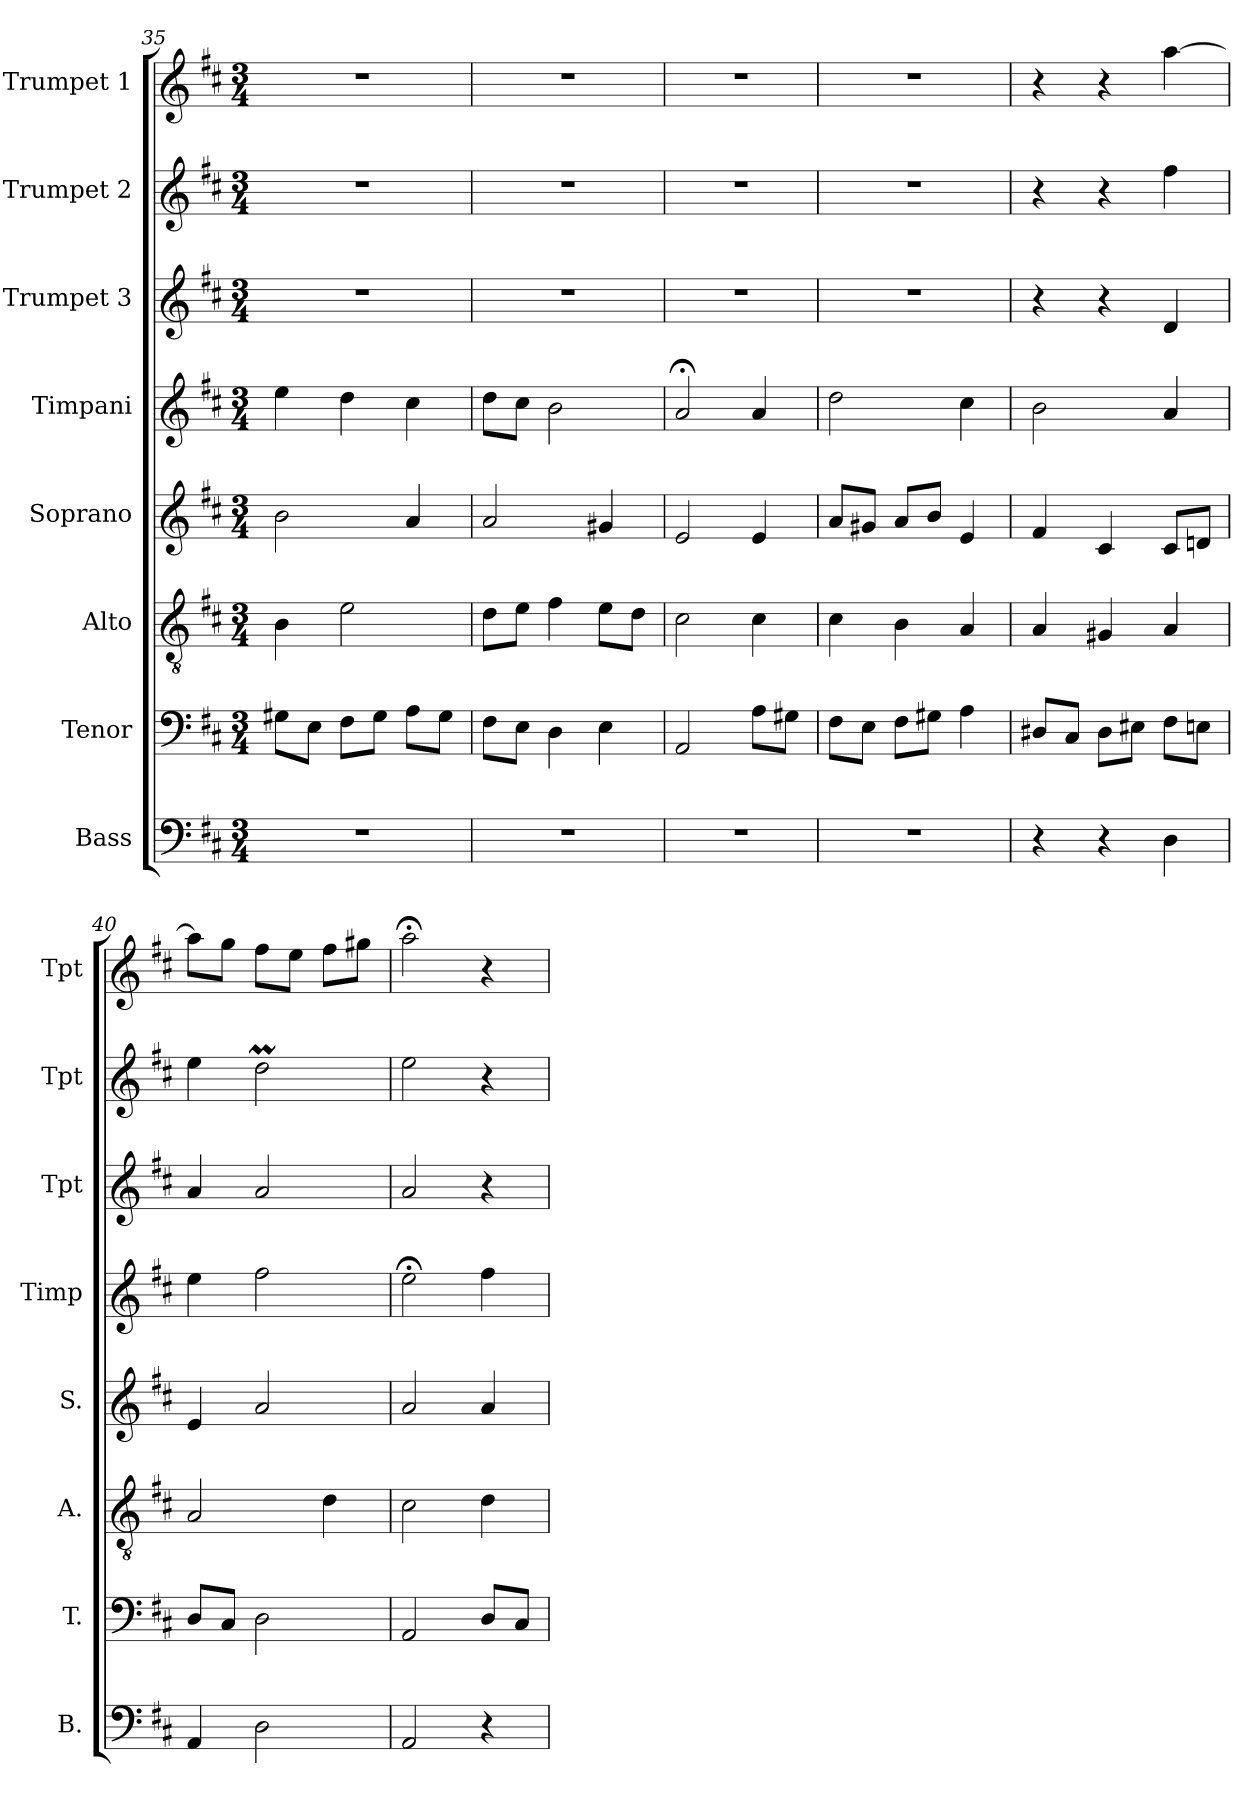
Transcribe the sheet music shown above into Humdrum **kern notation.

**kern	**kern	**kern	**kern	**kern	**kern	**kern	**kern
*part8	*part7	*part6	*part5	*part4	*part3	*part2	*part1
*staff8	*staff7	*staff6	*staff5	*staff4	*staff3	*staff2	*staff1
*I"Bass	*I"Tenor	*I"Alto	*I"Soprano	*I"Timpani	*I"Trumpet 3	*I"Trumpet 2	*I"Trumpet 1
*I'B.	*I'T.	*I'A.	*I'S.	*I'Timp	*I'Tpt	*I'Tpt	*I'Tpt
*clefF4	*clefF4	*clefGv2	*clefG2	*clefG2	*clefG2	*clefG2	*clefG2
*	*	*	*	*	*ITrd1c2	*ITrd1c2	*ITrd1c2
*k[f#c#]	*k[f#c#]	*k[f#c#]	*k[f#c#]	*k[f#c#]	*k[]	*k[]	*k[]
*D:	*D:	*D:	*D:	*D:	*C:	*C:	*C:
*M3/4	*M3/4	*M3/4	*M3/4	*M3/4	*M3/4	*M3/4	*M3/4
=35	=35	=35	=35	=35	=35	=35	=35
!LO:N:vis=2	!	!	!	!	!LO:N:vis=2	!LO:N:vis=2	!LO:N:vis=2
2.r	8G#X\L	4B\	2b\	4ee\	2.r	2.r	2.r
.	8E\J	.	.	.	.	.	.
.	8F#\L	2e\	.	4dd\	.	.	.
.	8G#\J	.	.	.	.	.	.
.	8A\L	.	4a/	4cc#\	.	.	.
.	8G#\J	.	.	.	.	.	.
=36	=36	=36	=36	=36	=36	=36	=36
!LO:N:vis=2	!	!	!	!	!LO:N:vis=2	!LO:N:vis=2	!LO:N:vis=2
2.r	8F#\L	8d\L	2a/	8dd\L	2.r	2.r	2.r
.	8E\J	8e\J	.	8cc#\J	.	.	.
.	4D\	4f#\	.	2b\	.	.	.
.	4E\	8e\L	4g#X/	.	.	.	.
.	.	8d\J	.	.	.	.	.
=37	=37	=37	=37	=37	=37	=37	=37
!LO:N:vis=2	!	!	!	!	!LO:N:vis=2	!LO:N:vis=2	!LO:N:vis=2
2.r	2AA/	2c#\	2e/	2a;</	2.r	2.r	2.r
.	8A\L	4c#\	4e/	4a/	.	.	.
.	8G#X\J	.	.	.	.	.	.
!!LO:LB:g=z
=38	=38	=38	=38	=38	=38	=38	=38
!LO:N:vis=2	!	!	!	!	!LO:N:vis=2	!LO:N:vis=2	!LO:N:vis=2
2.r	8F#\L	4c#\	8a/L	2dd\	2.r	2.r	2.r
.	8E\J	.	8g#X/J	.	.	.	.
.	8F#\L	4B\	8a/L	.	.	.	.
.	8G#X\J	.	8b/J	.	.	.	.
.	4A\	4A/	4e/	4cc#\	.	.	.
=39	=39	=39	=39	=39	=39	=39	=39
4r	8D#X/L	4A/	4f#/	2b\	4r	4r	4r
.	8C#/J	.	.	.	.	.	.
4r	8D#\L	4G#X/	4c#/	.	4r	4r	4r
.	8E#X\J	.	.	.	.	.	.
4D\	8F#\L	4A/	8c#/L	4a/	4c/	4ee\	[4gg\
.	8En\J	.	8dn/J	.	.	.	.
=40	=40	=40	=40	=40	=40	=40	=40
4AA/	8D/L	2A/	4e/	4ee\	4g/	4dd\	8gg\L]
.	8C#/J	.	.	.	.	.	8ff\J
2D\	2D\	.	2a/	2ff#\	2g/	2ccM\	8ee\L
.	.	.	.	.	.	.	8dd\J
.	.	4d\	.	.	.	.	8ee\L
.	.	.	.	.	.	.	8ff#X\J
=41	=41	=41	=41	=41	=41	=41	=41
2AA/	2AA/	2c#\	2a/	2ee;<\	2g/	2dd\	2gg;<\
4r	8D/L	4d\	4a/	4ff#\	4r	4r	4r
.	8C#/J	.	.	.	.	.	.
=	=	=	=	=	=	=	=
*-	*-	*-	*-	*-	*-	*-	*-
